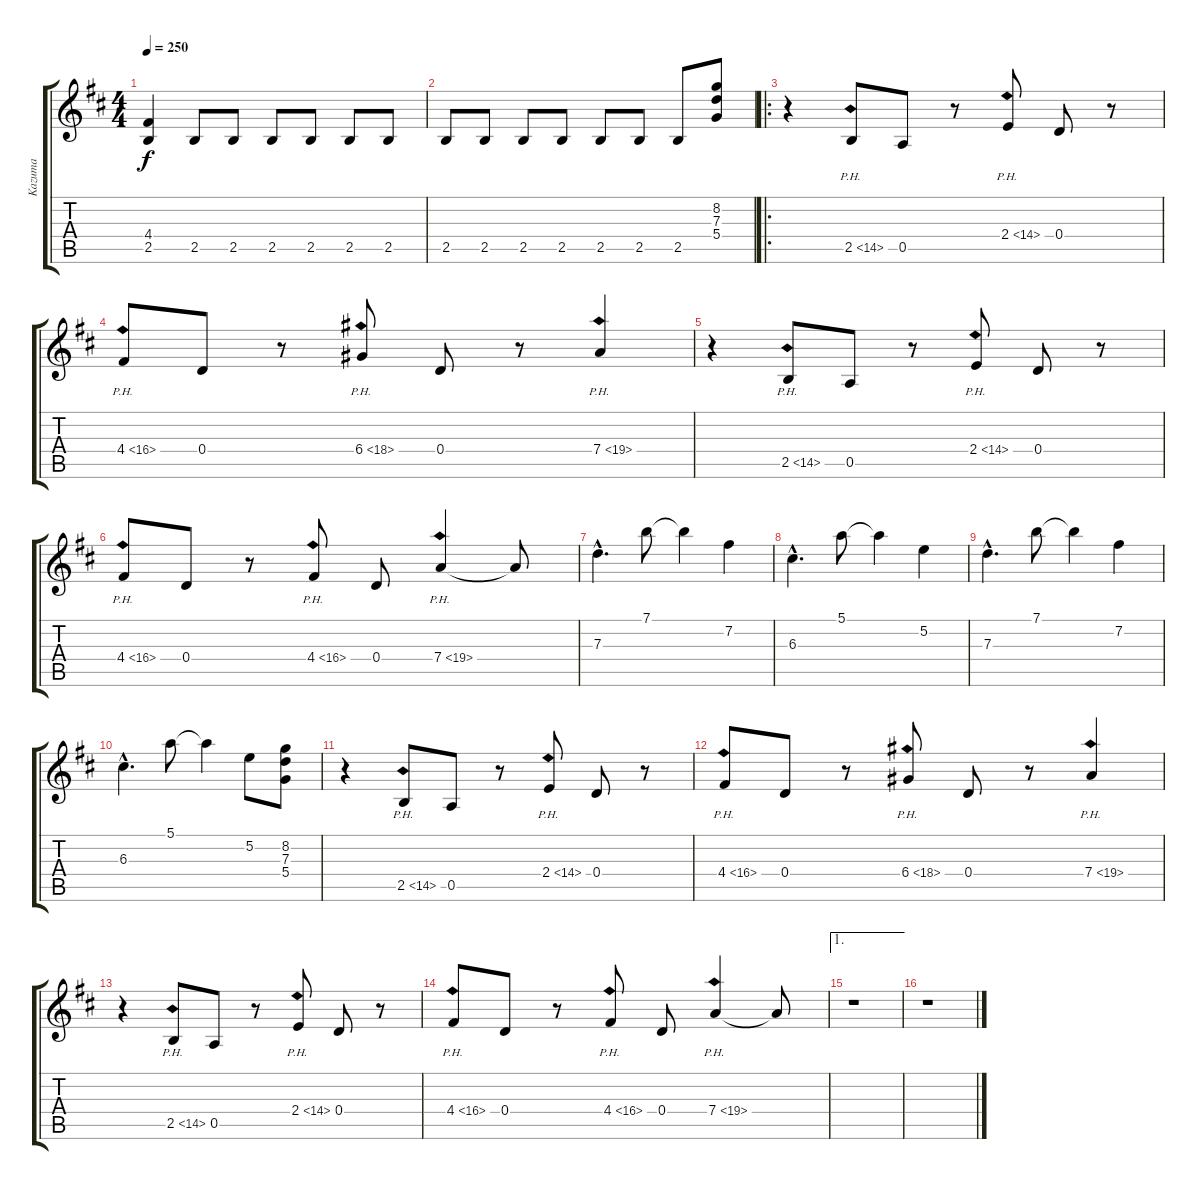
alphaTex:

\track ("Kazuma" "Kazuma") {instrument distortionguitar}
\staff {score tabs}
\tuning (E4 B3 G3 D3 A2 E2) {hide}
\ts (4 4)
\tempo 250
\clef g2
\ks d
(4.4 2.5).4{dy f} 2.5.8 2.5.8 2.5.8 2.5.8 2.5.8 2.5.8 |
2.5.8 2.5.8 2.5.8 2.5.8 2.5.8 2.5.8 2.5.8 (8.2 7.3 5.4).8 |
\ro
r.4 2.5{ph 12}.8 0.5.8 r.8 2.4{ph 12}.8 0.4.8 r.8 |
4.4{ph 12}.8 0.4.8 r.8 6.4{ph 12}.8 0.4.8 r.8 7.4{ph 12}.4 |
r.4 2.5{ph 12}.8 0.5.8 r.8 2.4{ph 12}.8 0.4.8 r.8 |
4.4{ph 12}.8 0.4.8 r.8 4.4{ph 12}.8 0.4.8 7.4{ph 12}.4 7.4{t}.8 |
7.3{hac}.4{d} 7.1.8 7.1{t}.4 7.2.4 |
6.3{hac}.4{d} 5.1.8 5.1{t}.4 5.2.4 |
7.3{hac}.4{d} 7.1.8 7.1{t}.4 7.2.4 |
6.3{hac}.4{d} 5.1.8 5.1{t}.4 5.2.8 (8.2 7.3 5.4).8 |
r.4 2.5{ph 12}.8 0.5.8 r.8 2.4{ph 12}.8 0.4.8 r.8 |
4.4{ph 12}.8 0.4.8 r.8 6.4{ph 12}.8 0.4.8 r.8 7.4{ph 12}.4 |
r.4 2.5{ph 12}.8 0.5.8 r.8 2.4{ph 12}.8 0.4.8 r.8 |
4.4{ph 12}.8 0.4.8 r.8 4.4{ph 12}.8 0.4.8 7.4{ph 12}.4 7.4{t}.8 |
\ae 1
r.1 |
r.1
